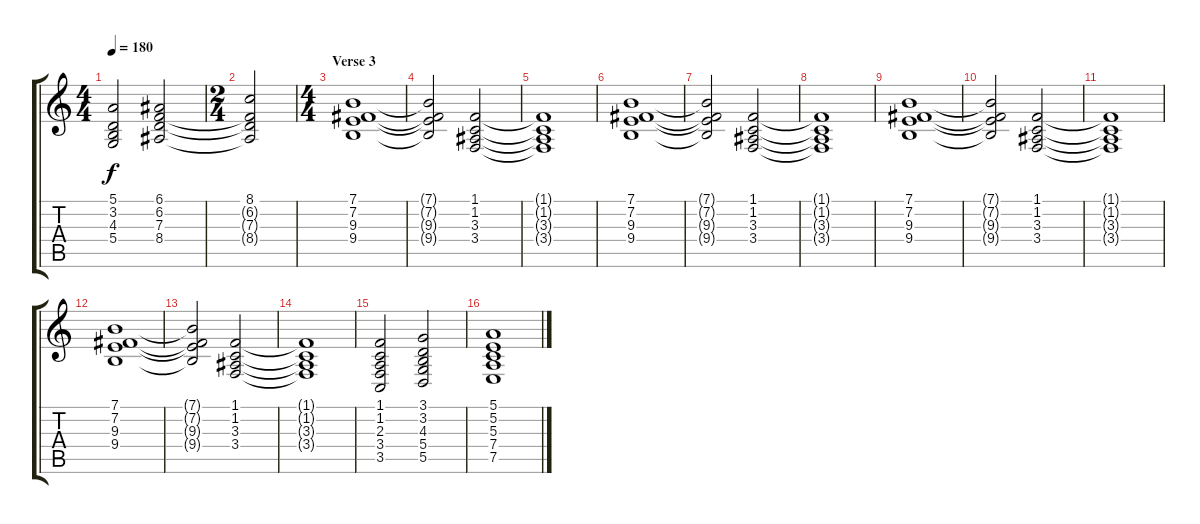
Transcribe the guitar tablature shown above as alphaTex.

\track "" {instrument stringensemble1}
\staff {score tabs}
\tuning (E4 B3 G3 D3 A2 E2) {hide}
\ts (4 4)
\tempo 180
\clef g2
\ks c
(5.1 3.2 4.3 5.4).2{dy f} (6.1 6.2 7.3 8.4).2 |
\ts (2 4)
(8.1 6.2{t} 7.3{t} 8.4{t}).2 |
\ts (4 4)
\section ("" "Verse 3")
(7.1 7.2 9.3 9.4).1 |
(7.1{t} 7.2{t} 9.3{t} 9.4{t}).2 (1.1 1.2 3.3 3.4).2 |
(1.1{t} 1.2{t} 3.3{t} 3.4{t}).1 |
(7.1 7.2 9.3 9.4).1 |
(7.1{t} 7.2{t} 9.3{t} 9.4{t}).2 (1.1 1.2 3.3 3.4).2 |
(1.1{t} 1.2{t} 3.3{t} 3.4{t}).1 |
(7.1 7.2 9.3 9.4).1 |
(7.1{t} 7.2{t} 9.3{t} 9.4{t}).2 (1.1 1.2 3.3 3.4).2 |
(1.1{t} 1.2{t} 3.3{t} 3.4{t}).1 |
(7.1 7.2 9.3 9.4).1 |
(7.1{t} 7.2{t} 9.3{t} 9.4{t}).2 (1.1 1.2 3.3 3.4).2 |
(1.1{t} 1.2{t} 3.3{t} 3.4{t}).1 |
(1.1 1.2 2.3 3.4 3.5).2 (3.1 3.2 4.3 5.4 5.5).2 |
(5.1 5.2 5.3 7.4 7.5).1
